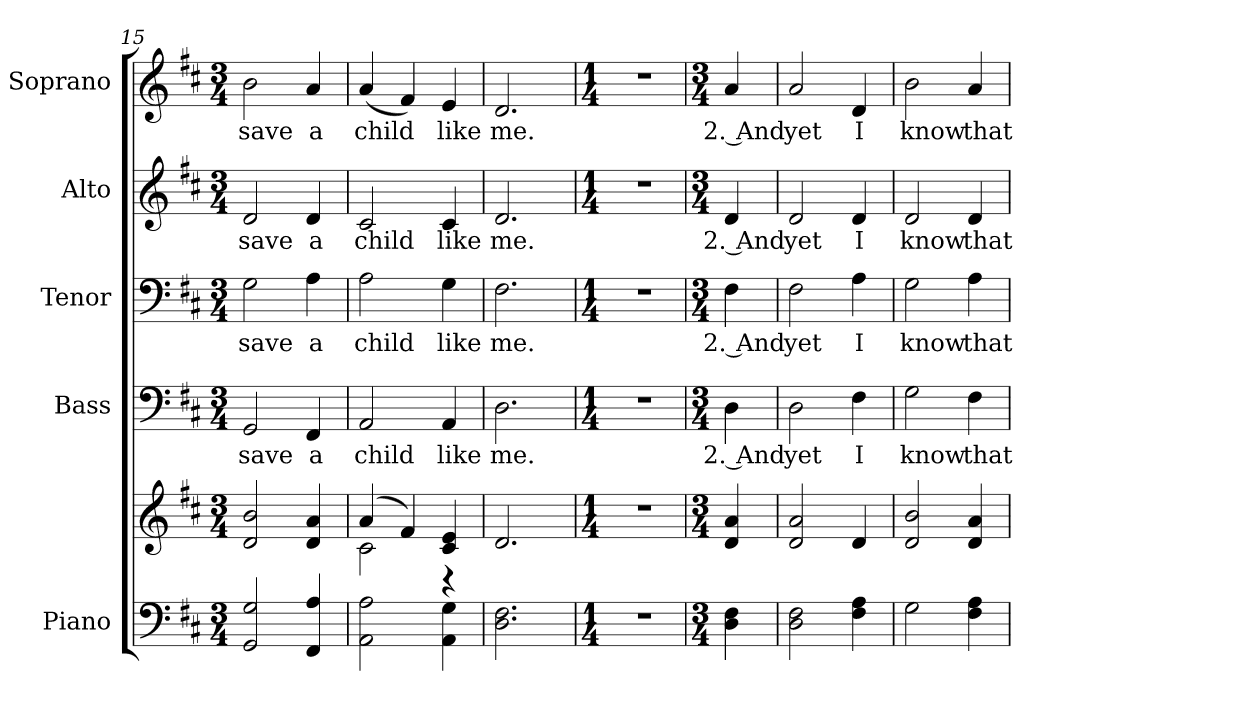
**kern	**kern	**kern	**text	**kern	**text	**kern	**text	**kern	**text
*part5	*part5	*part4	*part4	*part3	*part3	*part2	*part2	*part1	*part1
*staff6	*staff5	*staff4	*staff4	*staff3	*staff3	*staff2	*staff2	*staff1	*staff1
*I"Piano	*	*I"Bass	*	*I"Tenor	*	*I"Alto	*	*I"Soprano	*
*I'Pno.	*	*I'B.	*	*I'T.	*	*I'A.	*	*I'S.	*
*clefF4	*clefG2	*clefF4	*	*clefF4	*	*clefG2	*	*clefG2	*
*k[f#c#]	*k[f#c#]	*k[f#c#]	*	*k[f#c#]	*	*k[f#c#]	*	*k[f#c#]	*
*D:	*D:	*D:	*	*D:	*	*D:	*	*D:	*
*M3/4	*M3/4	*M3/4	*	*M3/4	*	*M3/4	*	*M3/4	*
=15	=15	=15	=15	=15	=15	=15	=15	=15	=15
!	!	!	!LO:LY:b:color=#000000	!	!	!	!	!	!
!	!	!	!	!	!LO:LY:b:color=#000000	!	!	!	!
!	!	!	!	!	!	!	!LO:LY:b:color=#000000	!	!
!	!	!	!	!	!	!	!	!	!LO:LY:b:color=#000000
2GGi/ 2Gi	2di/ 2bi	2GGi/	save	2Gi\	save	2di/	save	2bi\	save
!	!	!	!LO:LY:b:color=#000000	!	!	!	!	!	!
!	!	!	!	!	!LO:LY:b:color=#000000	!	!	!	!
!	!	!	!	!	!	!	!LO:LY:b:color=#000000	!	!
!	!	!	!	!	!	!	!	!	!LO:LY:b:color=#000000
4FF#i/ 4Ai	4di/ 4ai	4FF#i/	a	4Ai\	a	4di/	a	4ai/	a
!!LO:PB:g=z
=16	=16	=16	=16	=16	=16	=16	=16	=16	=16
*	*^	*	*	*	*	*	*	*	*
!	!	!	!	!LO:LY:b:color=#000000	!	!	!	!	!	!
!	!	!	!	!	!	!LO:LY:b:color=#000000	!	!	!	!
!	!	!	!	!	!	!	!	!LO:LY:b:color=#000000	!	!
!	!	!	!	!	!	!	!	!	!	!LO:LY:b:color=#000000
2AAi\ 2Ai	(4ai/	2c#i\	2AAi/	child	2Ai\	child	2c#i/	child	(4ai/	child
.	4f#i/)	.	.	.	.	.	.	.	4f#i/)	.
!	!	!	!	!LO:LY:b:color=#000000	!	!	!	!	!	!
!	!	!	!	!	!	!LO:LY:b:color=#000000	!	!	!	!
!	!	!	!	!	!	!	!	!LO:LY:b:color=#000000	!	!
!	!	!	!	!	!	!	!	!	!	!LO:LY:b:color=#000000
4AAi\ 4Gi	4c#i/ 4ei	4r	4AAi/	like	4Gi\	like	4c#i/	like	4ei/	like
*	*v	*v	*	*	*	*	*	*	*	*
=17	=17	=17	=17	=17	=17	=17	=17	=17	=17
*	*^	*	*	*	*	*	*	*	*
!	!	!	!	!LO:LY:b:color=#000000	!	!	!	!	!	!
*	*v	*v	*	*	*	*	*	*	*	*
*	*^	*	*	*	*	*	*	*	*
!	!	!	!	!	!	!LO:LY:b:color=#000000	!	!	!	!
*	*v	*v	*	*	*	*	*	*	*	*
*	*^	*	*	*	*	*	*	*	*
!	!	!	!	!	!	!	!	!LO:LY:b:color=#000000	!	!
*	*v	*v	*	*	*	*	*	*	*	*
*	*^	*	*	*	*	*	*	*	*
!	!	!	!	!	!	!	!	!	!	!LO:LY:b:color=#000000
*	*v	*v	*	*	*	*	*	*	*	*
2.Di\ 2.F#i	2.di/	2.Di\	me.	2.F#i\	me.	2.di/	me.	2.di/	me.
!!LO:PB:g=z
=18	=18	=18	=18	=18	=18	=18	=18	=18	=18
*M1/4	*M1/4	*M1/4	*	*M1/4	*	*M1/4	*	*M1/4	*
!LO:N:vis=1	!LO:N:vis=1	!LO:N:vis=1	!	!LO:N:vis=1	!	!LO:N:vis=1	!	!LO:N:vis=1	!
4r	4r	4r	.	4r	.	4r	.	4r	.
=19	=19	=19	=19	=19	=19	=19	=19	=19	=19
*M3/4	*M3/4	*M3/4	*	*M3/4	*	*M3/4	*	*M3/4	*
!	!	!	!LO:LY:b:color=#000000	!	!	!	!	!	!
!	!	!	!	!	!LO:LY:b:color=#000000	!	!	!	!
!	!	!	!	!	!	!	!LO:LY:b:color=#000000	!	!
!	!	!	!	!	!	!	!	!	!LO:LY:b:color=#000000
4Di\ 4F#i	4di/ 4ai	4Di\	2. And	4F#i\	2. And	4di/	2. And	4ai/	2. And
!!LO:PB:g=z
=20	=20	=20	=20	=20	=20	=20	=20	=20	=20
!	!	!	!LO:LY:b:color=#000000	!	!	!	!	!	!
!	!	!	!	!	!LO:LY:b:color=#000000	!	!	!	!
!	!	!	!	!	!	!	!LO:LY:b:color=#000000	!	!
!	!	!	!	!	!	!	!	!	!LO:LY:b:color=#000000
2Di\ 2F#i	2di/ 2ai	2Di\	yet	2F#i\	yet	2di/	yet	2ai/	yet
!	!	!	!LO:LY:b:color=#000000	!	!	!	!	!	!
!	!	!	!	!	!LO:LY:b:color=#000000	!	!	!	!
!	!	!	!	!	!	!	!LO:LY:b:color=#000000	!	!
!	!	!	!	!	!	!	!	!	!LO:LY:b:color=#000000
4F#i\ 4Ai	4di/	4F#i\	I	4Ai\	I	4di/	I	4di/	I
=21	=21	=21	=21	=21	=21	=21	=21	=21	=21
!	!	!	!LO:LY:b:color=#000000	!	!	!	!	!	!
!	!	!	!	!	!LO:LY:b:color=#000000	!	!	!	!
!	!	!	!	!	!	!	!LO:LY:b:color=#000000	!	!
!	!	!	!	!	!	!	!	!	!LO:LY:b:color=#000000
2Gi\	2di/ 2bi	2Gi\	know	2Gi\	know	2di/	know	2bi\	know
!	!	!	!LO:LY:b:color=#000000	!	!	!	!	!	!
!	!	!	!	!	!LO:LY:b:color=#000000	!	!	!	!
!	!	!	!	!	!	!	!LO:LY:b:color=#000000	!	!
!	!	!	!	!	!	!	!	!	!LO:LY:b:color=#000000
4F#i\ 4Ai	4di/ 4ai	4F#i\	that	4Ai\	that	4di/	that	4ai/	that
=	=	=	=	=	=	=	=	=	=
*-	*-	*-	*-	*-	*-	*-	*-	*-	*-
